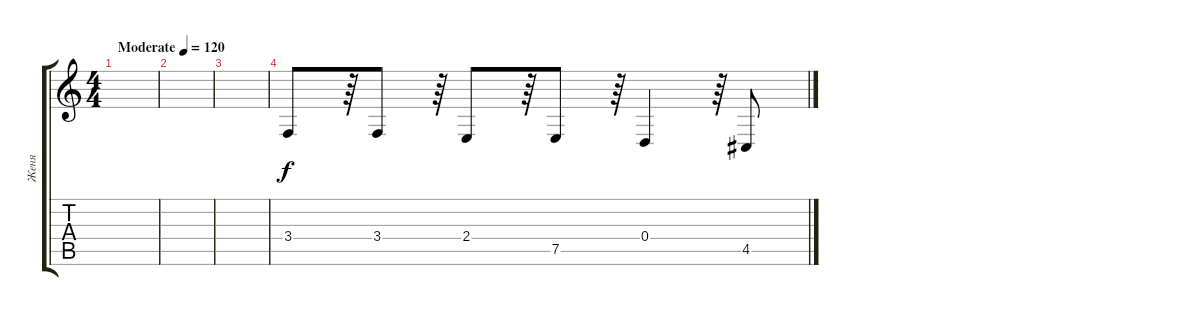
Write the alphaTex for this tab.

\track ("Женя" "Женя") {instrument drawbarorgan}
\staff {score tabs}
\tuning (E4 B3 G3 D3 A2 E2) {hide}
\ts (4 4)
\tempo (120 "Moderate")
\clef g2
\ks c
|
|
|
3.4.8 r.64 3.4.8 r.64 2.4.8 r.64 7.5.8 r.64 0.4.4 r.64 4.5.8
